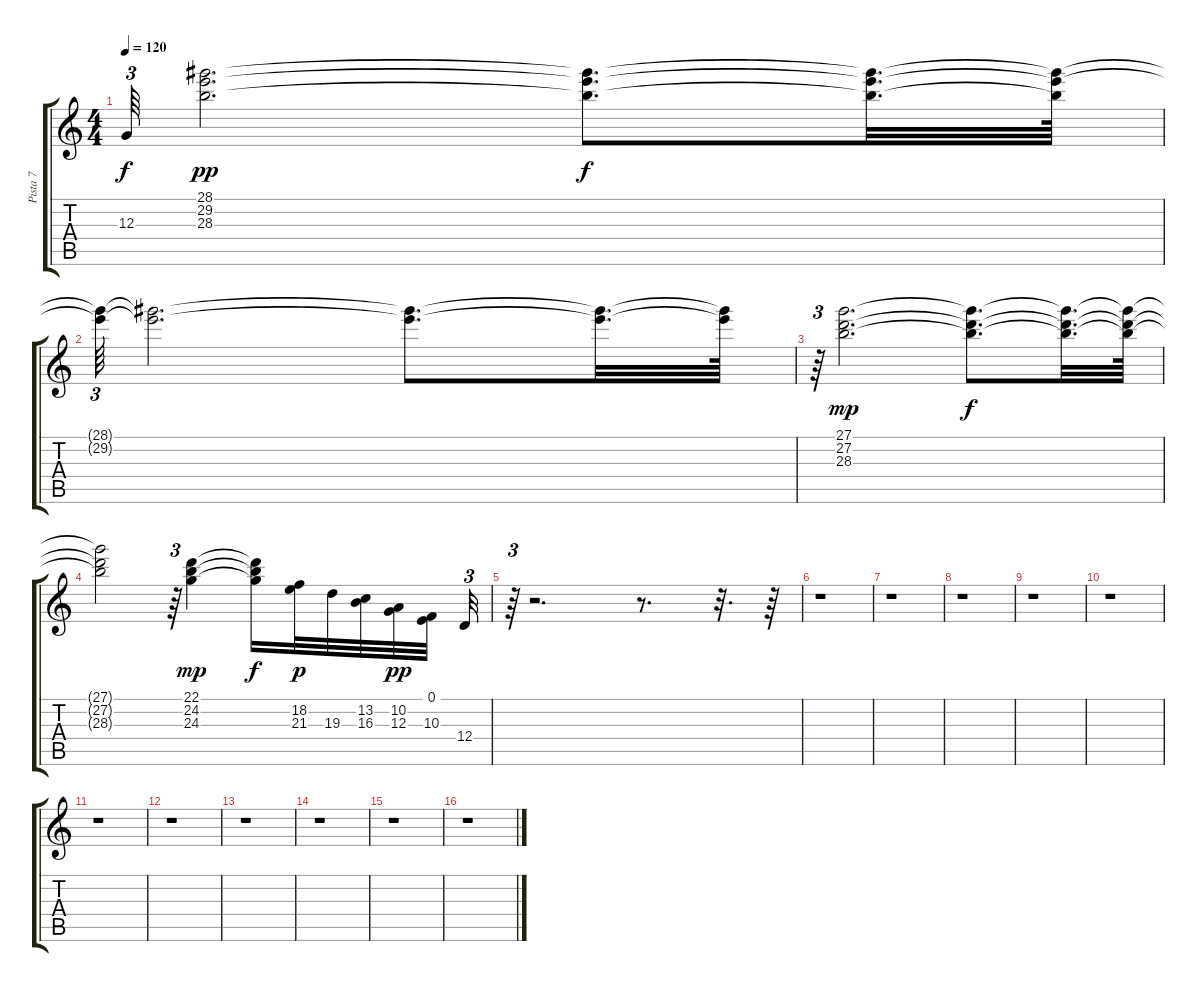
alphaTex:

\track ("Pista 7" "Pista 7") {instrument rockorgan}
\staff {score tabs}
\tuning (E4 B3 G3 D3 A2 E2) {hide}
\ts (4 4)
\tempo 120
\clef g2
\ks c
12.3{t}.64{tu (3 2) dy f} (28.1 29.2 28.3).2{d dy pp} (28.1{t} 29.2{t} 28.3{t}).8{d dy f} (28.1{t} 29.2{t} 28.3{t}).32{d} (28.1{t} 29.2{t} 28.3{t}).64 |
(28.1{t} 29.2{t}).64{tu (3 2)} (28.1{t} 29.2{t}).2{d} (28.1{t} 29.2{t}).8{d} (28.1{t} 29.2{t}).32{d} (28.1{t} 29.2{t}).64 |
r.64{tu (3 2)} (27.1 27.2 28.3).2{d dy mp} (27.1{t} 27.2{t} 28.3{t}).8{d dy f} (27.1{t} 27.2{t} 28.3{t}).32{d} (27.1{t} 27.2{t} 28.3{t}).64 |
(27.1{t} 27.2{t} 28.3{t}).2 r.64{tu (3 2)} (22.1 24.2 24.3).4{dy mp} (22.1{t} 24.2{t} 24.3{t}).16{dy f} (18.2 21.3).32{dy p} 19.3.32 (13.2 16.3).32 (10.2 12.3).32{dy pp} (0.1 10.3).32{beam splitsecondary} 12.4.32{tu (3 2)} |
r.64{tu (3 2)} r.2{d} r.8{d} r.32{d} r.64 |
r.1 |
r.1 |
r.1 |
r.1 |
r.1 |
r.1 |
r.1 |
r.1 |
r.1 |
r.1 |
r.1
